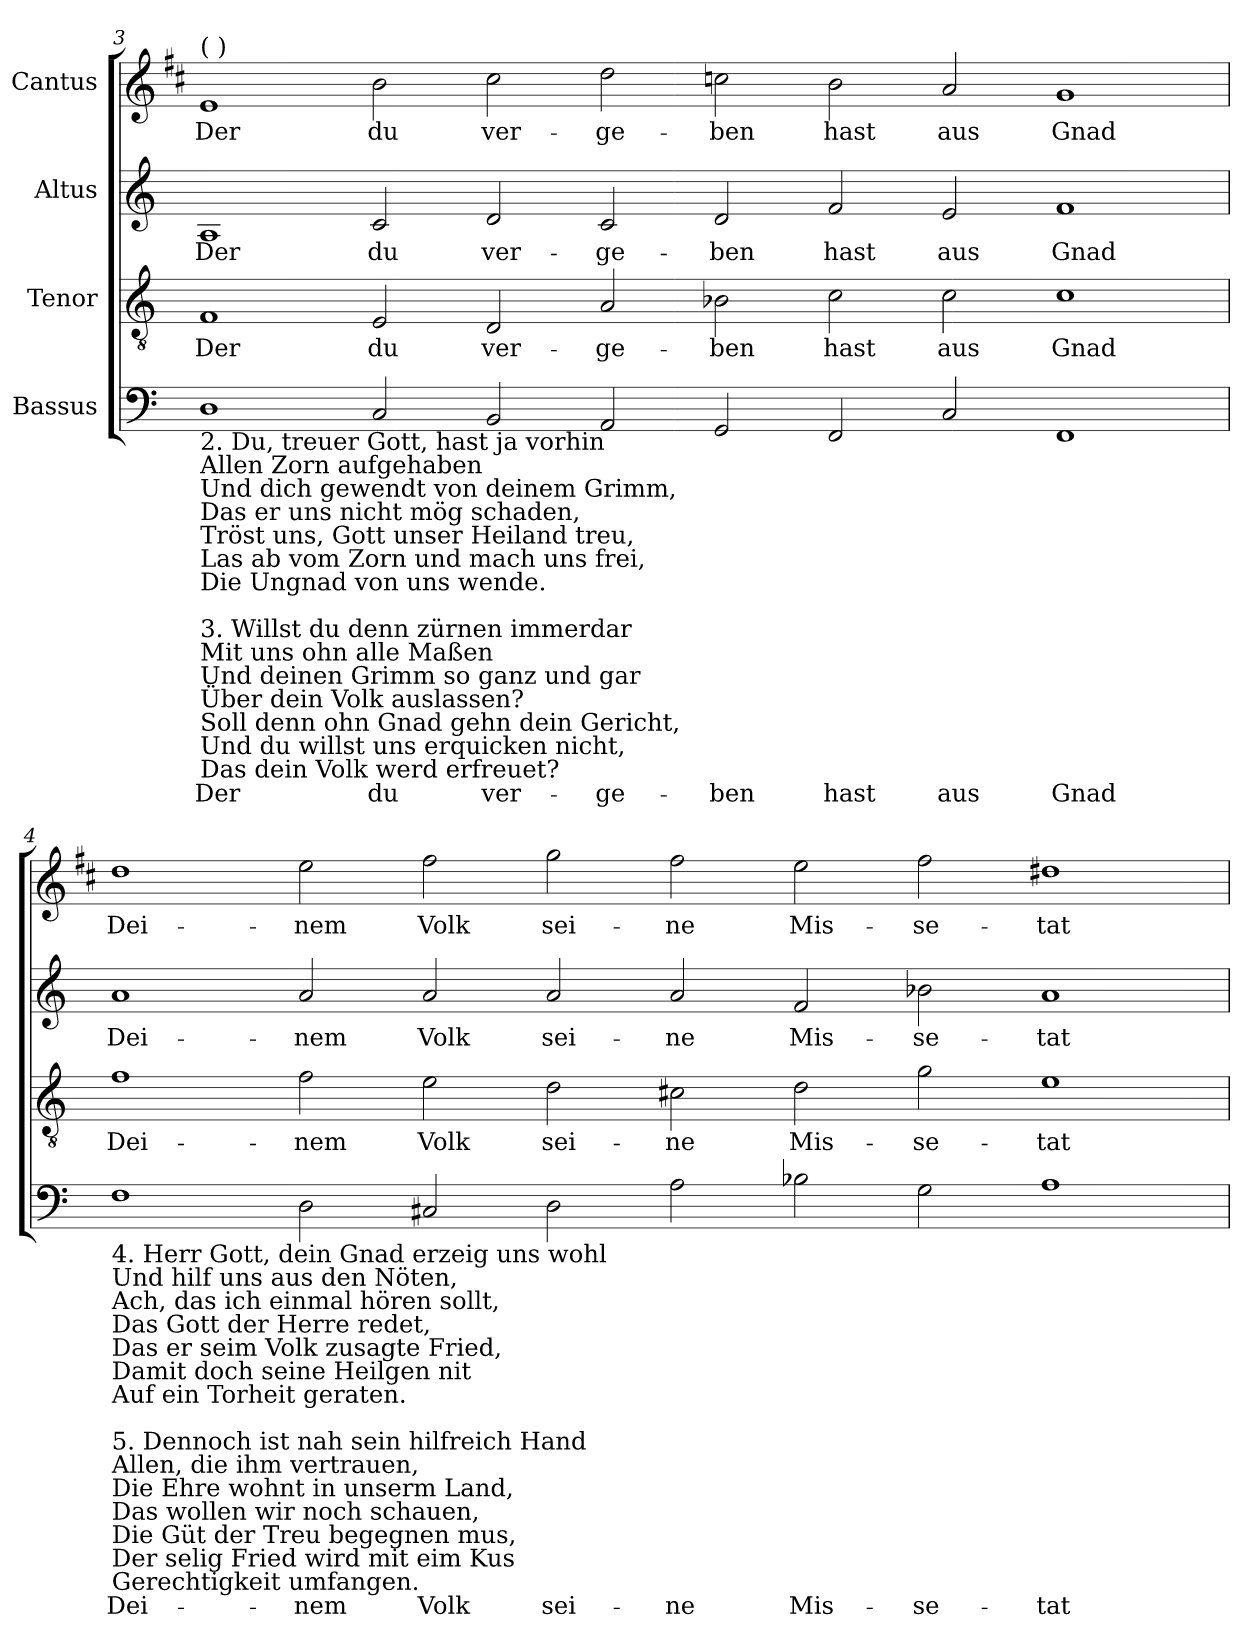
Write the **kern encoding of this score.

**kern	**text	**kern	**text	**kern	**text	**kern	**text
*part4	*part4	*part3	*part3	*part2	*part2	*part1	*part1
*staff4	*staff4	*staff3	*staff3	*staff2	*staff2	*staff1	*staff1
*I"Bassus	*	*I"Tenor	*	*I"Altus	*	*I"Cantus	*
!!LO:LB:g=z
*clefF4	*	*clefGv2	*	*clefG2	*	*clefG2	*
*	*	*	*	*	*	*ITrd1c2	*
*k[]	*	*k[]	*	*k[]	*	*k[]	*
*C:	*	*C:	*	*C:	*	*C:	*
=3	=3	=3	=3	=3	=3	=3	=3
!	!	!	!	!	!	!LO:TX:a:t=(  )	!
!LO:TX:b:t=2. Du, treuer Gott, hast ja vorhin\nAllen Zorn aufgehaben\nUnd dich gewendt von deinem Grimm,\nDas er uns nicht mög schaden,\nTröst uns, Gott unser Heiland treu,\nLas ab vom Zorn und mach uns frei,\nDie Ungnad von uns wende.\n\n3. Willst du denn zürnen immerdar\nMit uns ohn alle Maßen\nUnd deinen Grimm so ganz und gar\nÜber dein Volk auslassen?\nSoll denn ohn Gnad gehn dein Gericht,\nUnd du willst uns erquicken nicht,\nDas dein Volk werd erfreuet?	!	!	!	!	!	!	!
!	!LO:LY:b	!	!LO:LY:b	!	!LO:LY:b	!	!LO:LY:b
1D	Der	1F	Der	1A	Der	1d	Der
!	!LO:LY:b	!	!LO:LY:b	!	!LO:LY:b	!	!LO:LY:b
2C	du	2E	du	2c	du	2a	du
!	!LO:LY:b	!	!LO:LY:b	!	!LO:LY:b	!	!LO:LY:b
2BB	ver-	2D	ver-	2d	ver-	2b	ver-
!	!LO:LY:b	!	!LO:LY:b	!	!LO:LY:b	!	!LO:LY:b
2AA	-ge-	2A	-ge-	2c	-ge-	2cc	-ge-
!	!LO:LY:b	!	!LO:LY:b	!	!LO:LY:b	!	!LO:LY:b
2GG	-ben	2B-X	-ben	2d	-ben	2b-X	-ben
!	!LO:LY:b	!	!LO:LY:b	!	!LO:LY:b	!	!LO:LY:b
2FF	hast	2c	hast	2f	hast	2a	hast
!	!LO:LY:b	!	!LO:LY:b	!	!LO:LY:b	!	!LO:LY:b
2C	aus	2c	aus	2e	aus	2g	aus
!	!LO:LY:b	!	!LO:LY:b	!	!LO:LY:b	!	!LO:LY:b
1FF	Gnad	1c	Gnad	1f	Gnad	1f	Gnad
=4	=4	=4	=4	=4	=4	=4	=4
!LO:TX:b:t=4. Herr Gott, dein Gnad erzeig uns wohl\nUnd hilf uns aus den Nöten,\nAch, das ich einmal hören sollt,\nDas Gott der Herre redet,\nDas er seim Volk zusagte Fried,\nDamit doch seine Heilgen nit\nAuf ein Torheit geraten.\n\n5. Dennoch ist nah sein hilfreich Hand\nAllen, die ihm vertrauen,\nDie Ehre wohnt in unserm Land,\nDas wollen wir noch schauen,\nDie Güt der Treu begegnen mus,\nDer selig Fried wird mit eim Kus\nGerechtigkeit umfangen.	!	!	!	!	!	!	!
!	!LO:LY:b	!	!LO:LY:b	!	!LO:LY:b	!	!LO:LY:b
1F	Dei-	1f	Dei-	1a	Dei-	1cc	Dei-
!	!LO:LY:b	!	!LO:LY:b	!	!LO:LY:b	!	!LO:LY:b
2D	-nem	2f	-nem	2a	-nem	2dd	-nem
!	!LO:LY:b	!	!LO:LY:b	!	!LO:LY:b	!	!LO:LY:b
2C#X	Volk	2e	Volk	2a	Volk	2ee	Volk
!	!LO:LY:b	!	!LO:LY:b	!	!LO:LY:b	!	!LO:LY:b
2D	sei-	2d	sei-	2a	sei-	2ff	sei-
!	!LO:LY:b	!	!LO:LY:b	!	!LO:LY:b	!	!LO:LY:b
2A	-ne	2c#X	-ne	2a	-ne	2ee	-ne
!	!LO:LY:b	!	!LO:LY:b	!	!LO:LY:b	!	!LO:LY:b
2B-X	Mis-	2d	Mis-	2f	Mis-	2dd	Mis-
!	!LO:LY:b	!	!LO:LY:b	!	!LO:LY:b	!	!LO:LY:b
2G	-se-	2g	-se-	2b-X	-se-	2ee	-se-
!	!LO:LY:b	!	!LO:LY:b	!	!LO:LY:b	!	!LO:LY:b
1A	-tat	1e	-tat	1a	-tat	1cc#X	-tat
=	=	=	=	=	=	=	=
*-	*-	*-	*-	*-	*-	*-	*-
